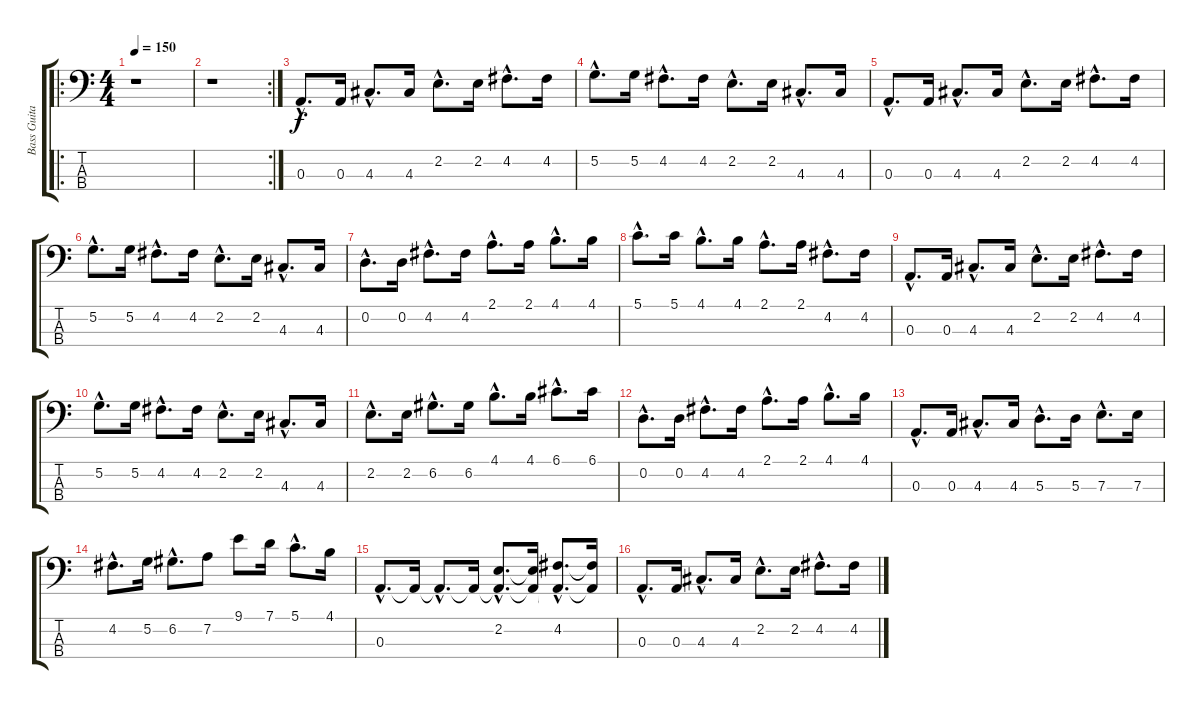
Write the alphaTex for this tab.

\track ("Bass Guitar" "Bass Guita") {instrument electricbasspick}
\staff {score tabs}
\tuning (G2 D2 A1 E1) {hide}
\ro
\ts (4 4)
\tempo 150
\clef f4
\ks c
r.1{dy f instrument electricbasspick} |
\rc 2
r.1 |
0.3{hac}.8{d volume 16 instrument fretlessbass} 0.3.16 4.3{hac}.8{d} 4.3.16 2.2{hac}.8{d} 2.2.16 4.2{hac}.8{d} 4.2.16 |
5.2{hac}.8{d} 5.2.16 4.2{hac}.8{d} 4.2.16 2.2{hac}.8{d} 2.2.16 4.3{hac}.8{d} 4.3.16 |
0.3{hac}.8{d} 0.3.16 4.3{hac}.8{d} 4.3.16 2.2{hac}.8{d} 2.2.16 4.2{hac}.8{d} 4.2.16 |
5.2{hac}.8{d} 5.2.16 4.2{hac}.8{d} 4.2.16 2.2{hac}.8{d} 2.2.16 4.3{hac}.8{d} 4.3.16 |
0.2{hac}.8{d} 0.2.16 4.2{hac}.8{d} 4.2.16 2.1{hac}.8{d} 2.1.16 4.1{hac}.8{d} 4.1.16 |
5.1{hac}.8{d} 5.1.16 4.1{hac}.8{d} 4.1.16 2.1{hac}.8{d} 2.1.16 4.2{hac}.8{d} 4.2.16 |
0.3{hac}.8{d} 0.3.16 4.3{hac}.8{d} 4.3.16 2.2{hac}.8{d} 2.2.16 4.2{hac}.8{d} 4.2.16 |
5.2{hac}.8{d} 5.2.16 4.2{hac}.8{d} 4.2.16 2.2{hac}.8{d} 2.2.16 4.3{hac}.8{d} 4.3.16 |
2.2{hac}.8{d} 2.2.16 6.2{hac}.8{d} 6.2.16 4.1{hac}.8{d} 4.1.16 6.1{hac}.8{d} 6.1.16 |
0.2{hac}.8{d} 0.2.16 4.2{hac}.8{d} 4.2.16 2.1{hac}.8{d} 2.1.16 4.1{hac}.8{d} 4.1.16 |
0.3{hac}.8{d} 0.3.16 4.3{hac}.8{d} 4.3.16 5.3{hac}.8{d} 5.3.16 7.3{hac}.8{d} 7.3.16 |
4.2{hac}.8{d} 5.2.16 6.2{hac}.8{d} 7.2.8 9.1.8 7.1.16 5.1{hac}.8{d} 4.1.16 |
0.3{hac}.8{d} 0.3{t}.16 0.3{hac t}.8{d} 0.3{t}.16 (2.2{hac} 0.3{hac t}).8{d} (2.2{t} 0.3{t}).16 (4.2{hac} 0.3{hac t}).8{d} (4.2{t} 0.3{t}).16 |
0.3{hac}.8{d instrument slapbass1} 0.3.16 4.3{hac}.8{d} 4.3.16 2.2{hac}.8{d} 2.2.16 4.2{hac}.8{d} 4.2.16
